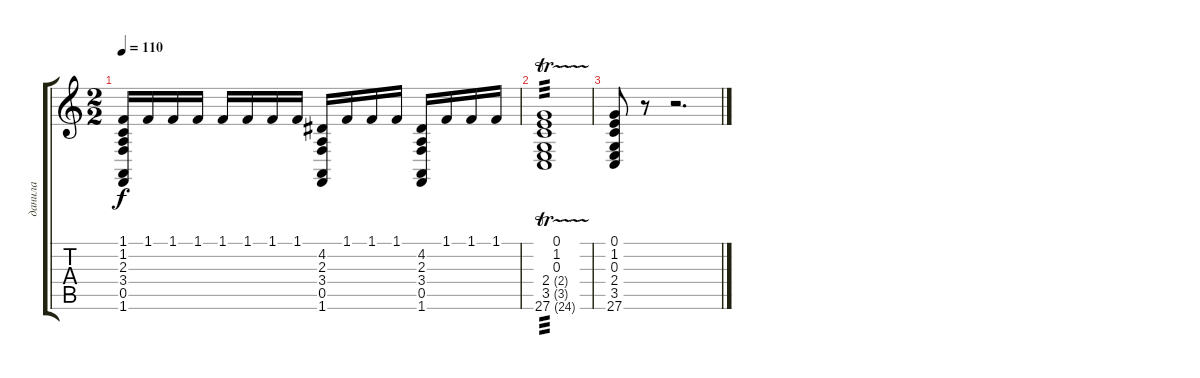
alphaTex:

\track ("данила" "данила") {instrument accordion}
\staff {score tabs}
\tuning (E4 B3 G3 D3 A2 E2) {hide}
\ts (2 2)
\tempo 110
\clef g2
\ks c
(1.1 1.2 2.3 3.4 0.5 1.6).16{dy f} 1.1.16 1.1.16 1.1.16 1.1.16 1.1.16 1.1.16 1.1.16 (4.2 2.3 3.4 0.5 1.6).16 1.1.16 1.1.16 1.1.16 (4.2 2.3 3.4 0.5 1.6).16 1.1.16 1.1.16 1.1.16 |
(0.1 1.2 0.3 2.4{tr (2 16)} 3.5{tr (3 16)} 27.6{tr (24 16)}).1{tp 3} |
(0.1 1.2 0.3 2.4 3.5 27.6).8 r.8 r.2{d}
